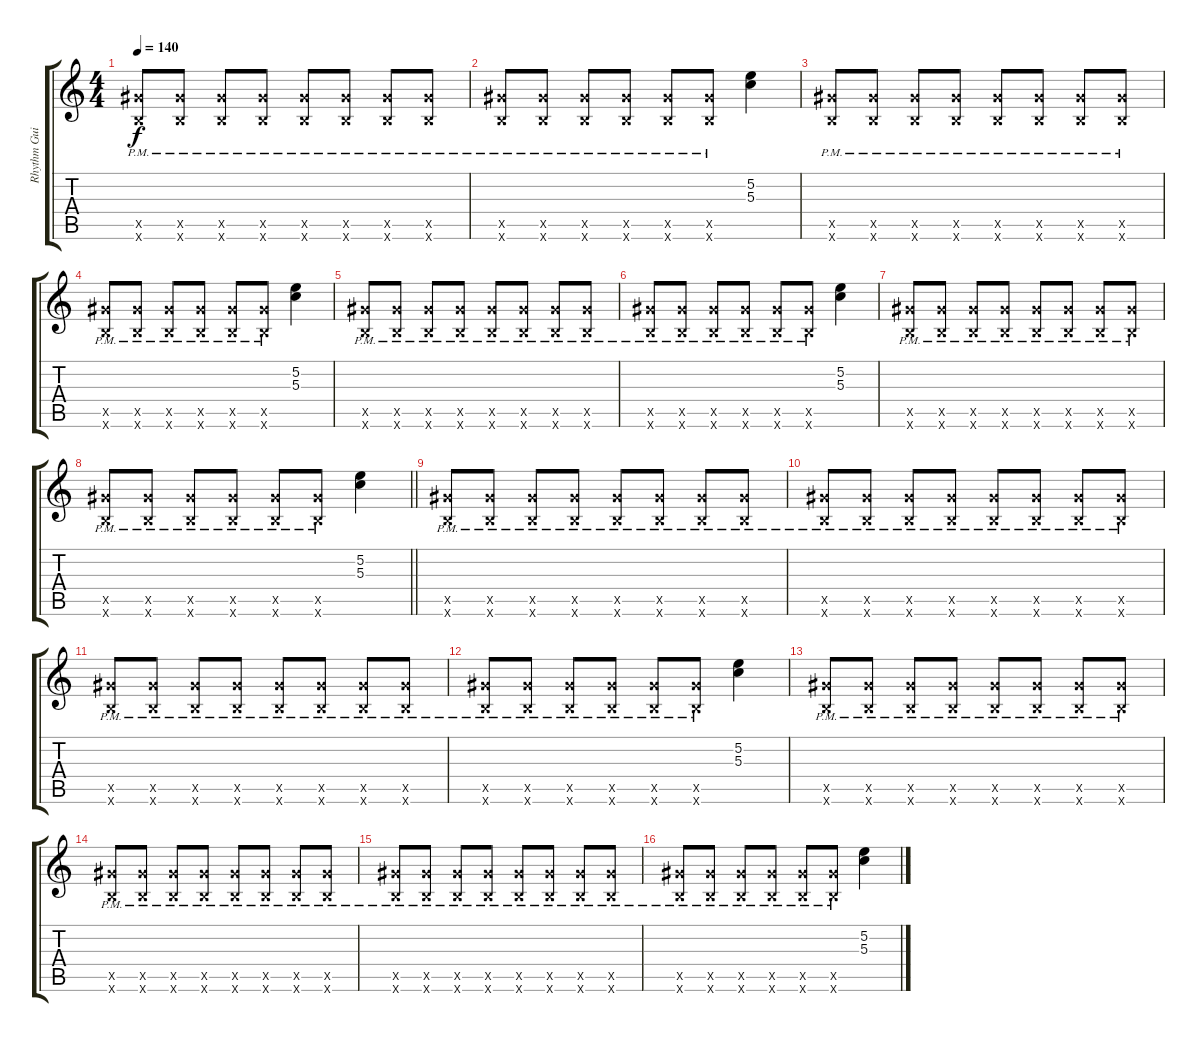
\track ("Rhythm Guitar" "Rhythm Gui") {instrument distortionguitar}
\staff {score tabs}
\tuning (E4 B3 G3 D3 A2 D2) {hide}
\ts (4 4)
\tempo 140
\clef g2
\ks c
(11.5{pm x} 9.6{pm x}).8{dy f instrument distortionguitar} (11.5{pm x} 9.6{pm x}).8 (11.5{pm x} 9.6{pm x}).8 (11.5{pm x} 9.6{pm x}).8 (11.5{pm x} 9.6{pm x}).8 (11.5{pm x} 9.6{pm x}).8 (11.5{pm x} 9.6{pm x}).8 (11.5{pm x} 9.6{pm x}).8 |
(11.5{pm x} 9.6{pm x}).8 (11.5{pm x} 9.6{pm x}).8 (11.5{pm x} 9.6{pm x}).8 (11.5{pm x} 9.6{pm x}).8 (11.5{pm x} 9.6{pm x}).8 (11.5{pm x} 9.6{pm x}).8 (5.2 5.3).4 |
(11.5{pm x} 9.6{pm x}).8 (11.5{pm x} 9.6{pm x}).8 (11.5{pm x} 9.6{pm x}).8 (11.5{pm x} 9.6{pm x}).8 (11.5{pm x} 9.6{pm x}).8 (11.5{pm x} 9.6{pm x}).8 (11.5{pm x} 9.6{pm x}).8 (11.5{pm x} 9.6{pm x}).8 |
(11.5{pm x} 9.6{pm x}).8 (11.5{pm x} 9.6{pm x}).8 (11.5{pm x} 9.6{pm x}).8 (11.5{pm x} 9.6{pm x}).8 (11.5{pm x} 9.6{pm x}).8 (11.5{pm x} 9.6{pm x}).8 (5.2 5.3).4 |
(11.5{pm x} 9.6{pm x}).8 (11.5{pm x} 9.6{pm x}).8 (11.5{pm x} 9.6{pm x}).8 (11.5{pm x} 9.6{pm x}).8 (11.5{pm x} 9.6{pm x}).8 (11.5{pm x} 9.6{pm x}).8 (11.5{pm x} 9.6{pm x}).8 (11.5{pm x} 9.6{pm x}).8 |
(11.5{pm x} 9.6{pm x}).8 (11.5{pm x} 9.6{pm x}).8 (11.5{pm x} 9.6{pm x}).8 (11.5{pm x} 9.6{pm x}).8 (11.5{pm x} 9.6{pm x}).8 (11.5{pm x} 9.6{pm x}).8 (5.2 5.3).4 |
(11.5{pm x} 9.6{pm x}).8 (11.5{pm x} 9.6{pm x}).8 (11.5{pm x} 9.6{pm x}).8 (11.5{pm x} 9.6{pm x}).8 (11.5{pm x} 9.6{pm x}).8 (11.5{pm x} 9.6{pm x}).8 (11.5{pm x} 9.6{pm x}).8 (11.5{pm x} 9.6{pm x}).8 |
\barLineRight lightlight
(11.5{pm x} 9.6{pm x}).8 (11.5{pm x} 9.6{pm x}).8 (11.5{pm x} 9.6{pm x}).8 (11.5{pm x} 9.6{pm x}).8 (11.5{pm x} 9.6{pm x}).8 (11.5{pm x} 9.6{pm x}).8 (5.2 5.3).4 |
(11.5{pm x} 9.6{pm x}).8 (11.5{pm x} 9.6{pm x}).8 (11.5{pm x} 9.6{pm x}).8 (11.5{pm x} 9.6{pm x}).8 (11.5{pm x} 9.6{pm x}).8 (11.5{pm x} 9.6{pm x}).8 (11.5{pm x} 9.6{pm x}).8 (11.5{pm x} 9.6{pm x}).8 |
(11.5{pm x} 9.6{pm x}).8 (11.5{pm x} 9.6{pm x}).8 (11.5{pm x} 9.6{pm x}).8 (11.5{pm x} 9.6{pm x}).8 (11.5{pm x} 9.6{pm x}).8 (11.5{pm x} 9.6{pm x}).8 (11.5{pm x} 9.6{pm x}).8 (11.5{pm x} 9.6{pm x}).8 |
(11.5{pm x} 9.6{pm x}).8 (11.5{pm x} 9.6{pm x}).8 (11.5{pm x} 9.6{pm x}).8 (11.5{pm x} 9.6{pm x}).8 (11.5{pm x} 9.6{pm x}).8 (11.5{pm x} 9.6{pm x}).8 (11.5{pm x} 9.6{pm x}).8 (11.5{pm x} 9.6{pm x}).8 |
(11.5{pm x} 9.6{pm x}).8 (11.5{pm x} 9.6{pm x}).8 (11.5{pm x} 9.6{pm x}).8 (11.5{pm x} 9.6{pm x}).8 (11.5{pm x} 9.6{pm x}).8 (11.5{pm x} 9.6{pm x}).8 (5.2 5.3).4 |
(11.5{pm x} 9.6{pm x}).8 (11.5{pm x} 9.6{pm x}).8 (11.5{pm x} 9.6{pm x}).8 (11.5{pm x} 9.6{pm x}).8 (11.5{pm x} 9.6{pm x}).8 (11.5{pm x} 9.6{pm x}).8 (11.5{pm x} 9.6{pm x}).8 (11.5{pm x} 9.6{pm x}).8 |
(11.5{pm x} 9.6{pm x}).8 (11.5{pm x} 9.6{pm x}).8 (11.5{pm x} 9.6{pm x}).8 (11.5{pm x} 9.6{pm x}).8 (11.5{pm x} 9.6{pm x}).8 (11.5{pm x} 9.6{pm x}).8 (11.5{pm x} 9.6{pm x}).8 (11.5{pm x} 9.6{pm x}).8 |
(11.5{pm x} 9.6{pm x}).8 (11.5{pm x} 9.6{pm x}).8 (11.5{pm x} 9.6{pm x}).8 (11.5{pm x} 9.6{pm x}).8 (11.5{pm x} 9.6{pm x}).8 (11.5{pm x} 9.6{pm x}).8 (11.5{pm x} 9.6{pm x}).8 (11.5{pm x} 9.6{pm x}).8 |
(11.5{pm x} 9.6{pm x}).8 (11.5{pm x} 9.6{pm x}).8 (11.5{pm x} 9.6{pm x}).8 (11.5{pm x} 9.6{pm x}).8 (11.5{pm x} 9.6{pm x}).8 (11.5{pm x} 9.6{pm x}).8 (5.2 5.3).4
